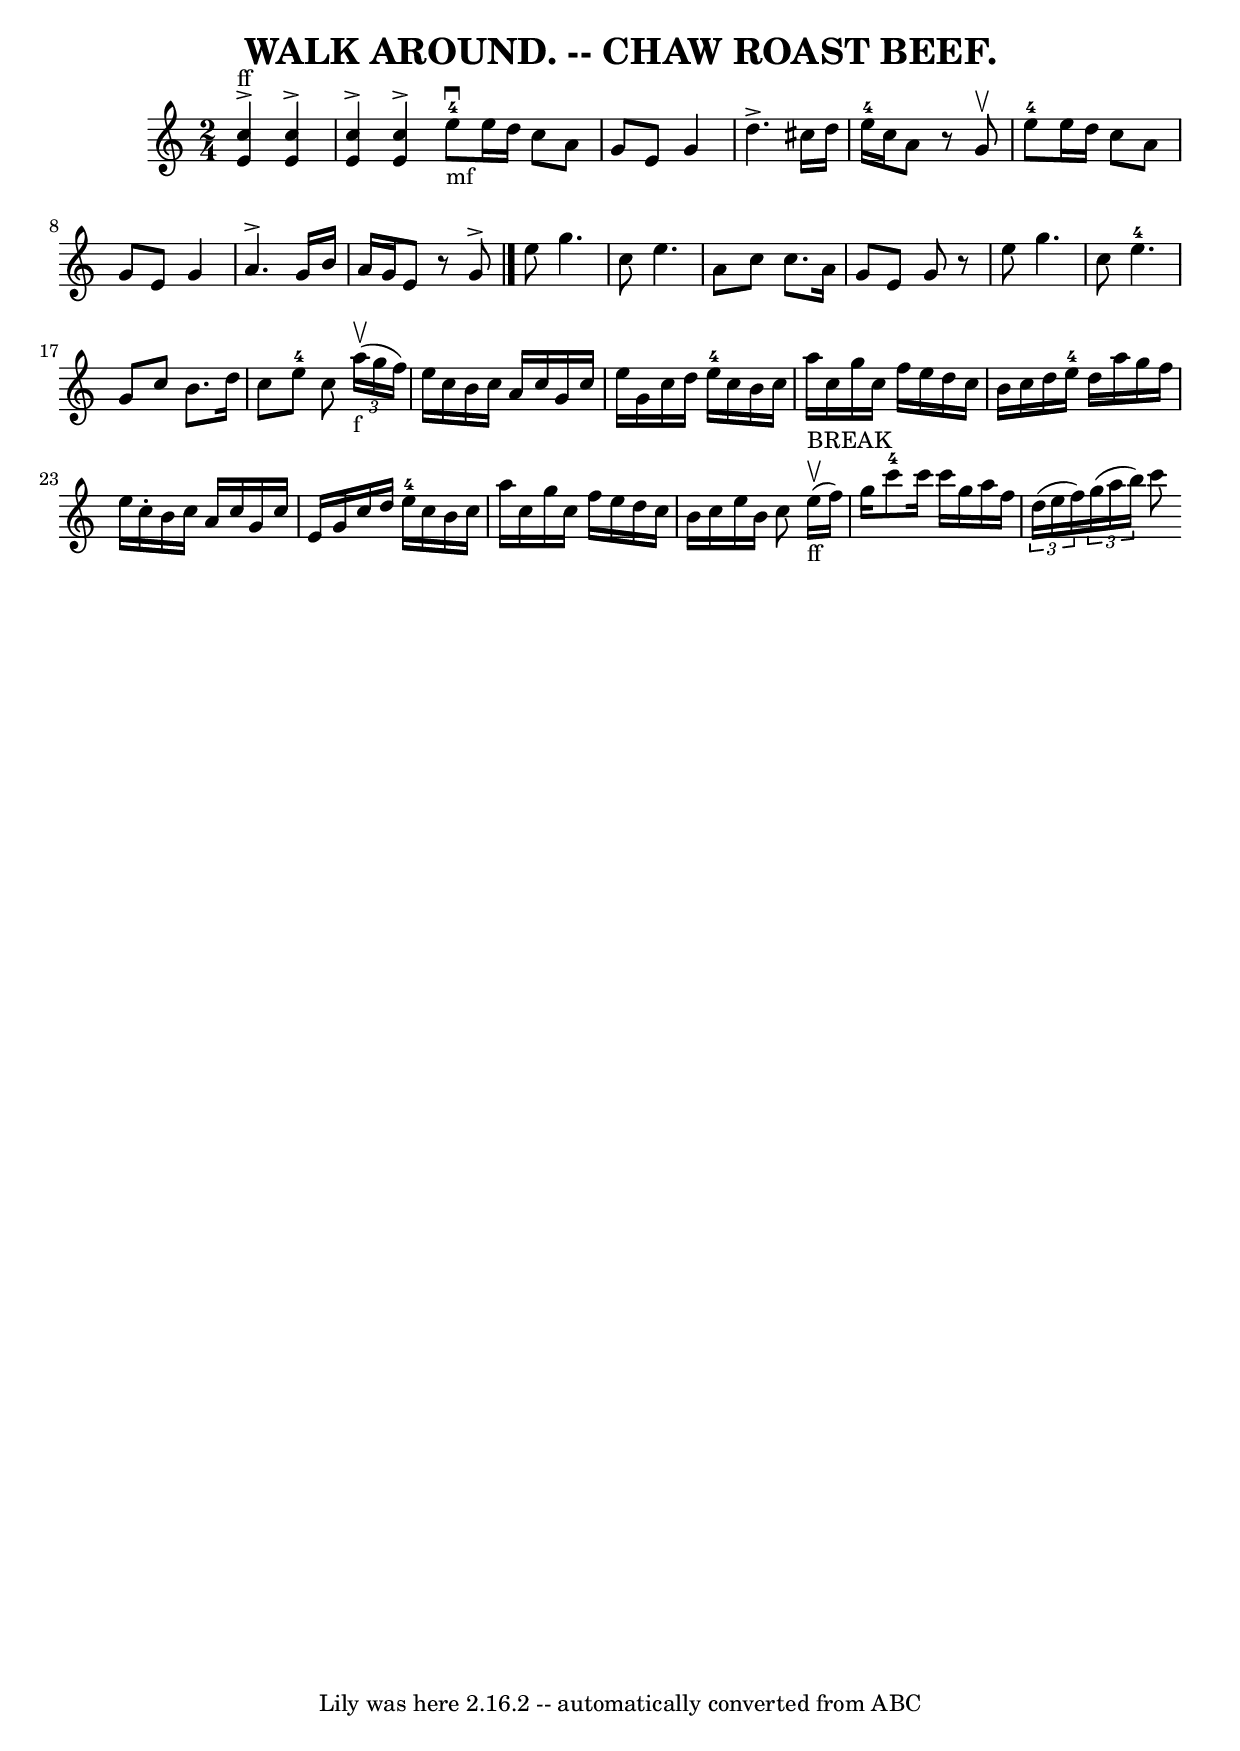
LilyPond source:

\version "2.16.2"
\include "Mammoth.ily"
\header {
  %% book = "Coles pg 26.3"
 crossRefNumber = "3"
 footnotes = ""
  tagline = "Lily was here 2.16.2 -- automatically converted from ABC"
  title = "WALK AROUND. -- CHAW ROAST BEEF."

}
voicedefault =  {


  \time 2/4 
  \key c \major
  << e'4^"ff"^\accent c''4   >>   << e'4  				    ^\accent c''4   >>    |
  << e'4^\accent c''4   >>   << e'4  				^\accent c''4   >>   \bar " |." e''8-4_"mf"^\downbow e''16 d''16 c''8 a'8     |
 g'8 e'8 g'4    |
 d''4.^\accent cis''16 d''16    |
 e''16-4 c''16 a'8    r8 g'8^\upbow    |
 e''8-4 e''16 d''16 c''8 a'8     |
 g'8 e'8 g'4    |
 a'4.^\accent g'16 b'16     |
 a'16 g'16 e'8    r8 g'8^\accent   \bar "|." e''8 g''4.     |
 c''8 e''4.    |
 a'8 c''8 c''8. a'16     |
 g'8 e'8 g'8    r8   |
 e''8 g''4.    |
 c''8 e''4.-4    |
 g'8 c''8 b'8. d''16    |
 c''8 e''8-4 c''8    \bar " |."     \times 2/3 { a''16_"f"(^\upbow g''16  
					 f''16)  					  }    |
 e''16 c''16 b'16 c''16 a'16 c''16 g'16 c''16     |
 e''16 g'16 c''16 d''16 e''16-4 c''16 b'16 c''16     |
 a''16 c''16 g''16 c''16 f''16 e''16 d''16 c''16     |
 b'16 c''16 d''16 e''16-4 d''16 a''16 g''16 f''16     |
 e''16 c''16-. b'16 c''16 a'16 c''16 g'16 c''16     |
 e'16 g'16 c''16 d''16 e''16-4 c''16 b'16 c''16     |
 a''16 c''16 g''16 c''16 f''16 e''16 d''16 c''16     |
 b'16 c''16 e''16 b'16 c''8    \bar " |." e''16^"BREAK"_"ff"(^\upbow f''16)    |
 g''16 c'''8-4 c'''16 c'''16 g''16 a''16 f''16     |
  \times 2/3 { d''16 (e''16 f''16) 
	     }   
  \times 2/3 { g''16 (a''16 b''16)  	     } c'''8    \bar " |."   

}

\score{
  <<

    \context Staff="default"
    {
      \voicedefault 
      
    }

  >>
  \layout {
    
  }
  \midi {
  }

}
